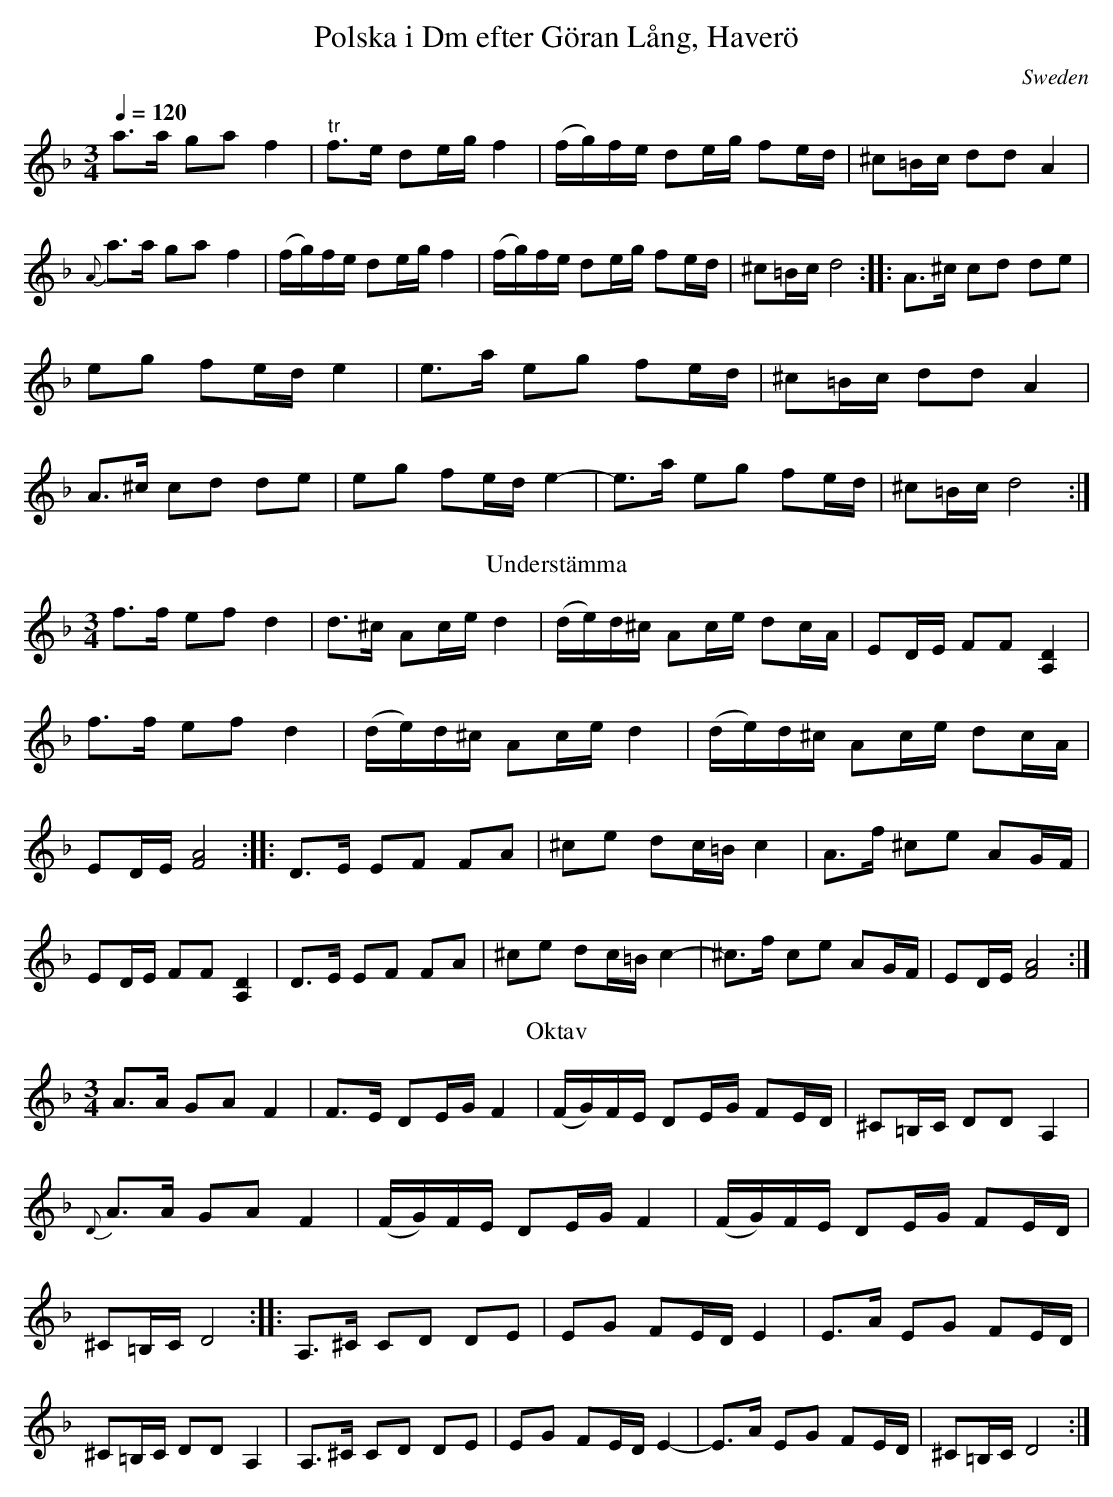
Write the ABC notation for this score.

X:1
T:Polska i Dm efter Göran Lång, Haverö
O:Sweden
M:3/4
L:1/8
Q:1/4=120
K:Dm
a>a ga f2|"tr"f>e de/g/ f2|(f/g/)f/e/ de/g/ fe/d/|^c=B/c/ dd A2|\
{A}a>a ga f2|(f/g/)f/e/ de/g/ f2|(f/g/)f/e/ de/g/ fe/d/|^c=B/c/ d4::\
A>^c cd de|eg fe/d/ e2|e>a eg fe/d/|^c=B/c/ dd A2|\
A>^c cd de|eg fe/d/ e2-|e>a eg fe/d/|^c=B/c/ d4:|
T:Understämma
f>f ef d2|d>^c Ac/e/ d2|(d/e/)d/^c/ Ac/e/ dc/A/|ED/E/ FF [A,2D2]|\
f>f ef d2|(d/e/)d/^c/ Ac/e/ d2|(d/e/)d/^c/ Ac/e/ dc/A/|ED/E/ [F4A4]::\
D>E EF FA|^ce dc/=B/ c2|A>f ^ce AG/F/|ED/E/ FF [A,2D2]|\
D>E EF FA|^ce dc/=B/ c2-|^c>f ce AG/F/|ED/E/ [F4A4]:|\
T:Oktav
A>A GA F2|F>E DE/G/ F2|(F/G/)F/E/ DE/G/ FE/D/|^C=B,/C/ DD A,2|\
{D}A>A GA F2|(F/G/)F/E/ DE/G/ F2|(F/G/)F/E/ DE/G/ FE/D/|^C=B,/C/ D4::\
A,>^C CD DE|EG FE/D/ E2|E>A EG FE/D/|^C=B,/C/ DD A,2|\
A,>^C CD DE|EG FE/D/ E2-|E>A EG FE/D/|^C=B,/C/ D4:|
